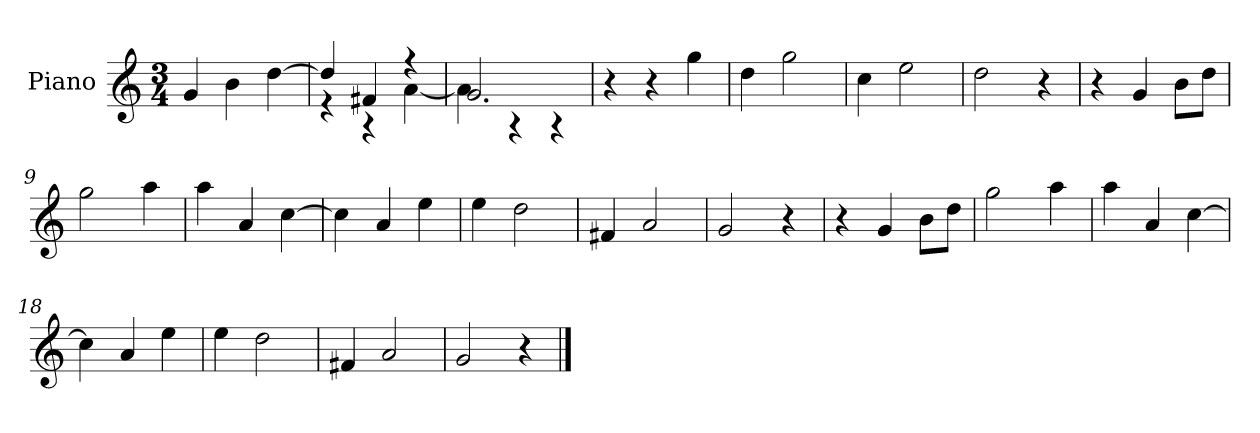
**kern
*part1
*staff1
*I"Piano
*I'P-no
*clefG2
*k[]
*M3/4
*MM175
=1
4g/
4b\
[4dd\
=2
*^
4dd/]	4r
4f#X/	4r
4r	[4a\
=3	=3
2.g/	4a\]
.	4r
.	4r
*v	*v
=4
4r
4r
4gg\
=5
4dd\
2gg\
=6
4cc\
2ee\
=7
2dd\
4r
=8
4r
4g/
8b\L
8dd\J
=9
2gg\
4aa\
=10
4aa\
4a/
[4cc\
=11
4cc\]
4a/
4ee\
!!LO:LB:g=z
=12
4ee\
2dd\
=13
4f#X/
2a/
=14
2g/
4r
=15
4r
4g/
8b\L
8dd\J
=16
2gg\
4aa\
=17
4aa\
4a/
[4cc\
=18
4cc\]
4a/
4ee\
=19
4ee\
2dd\
=20
4f#X/
2a/
=21
2g/
4r
==
*-
